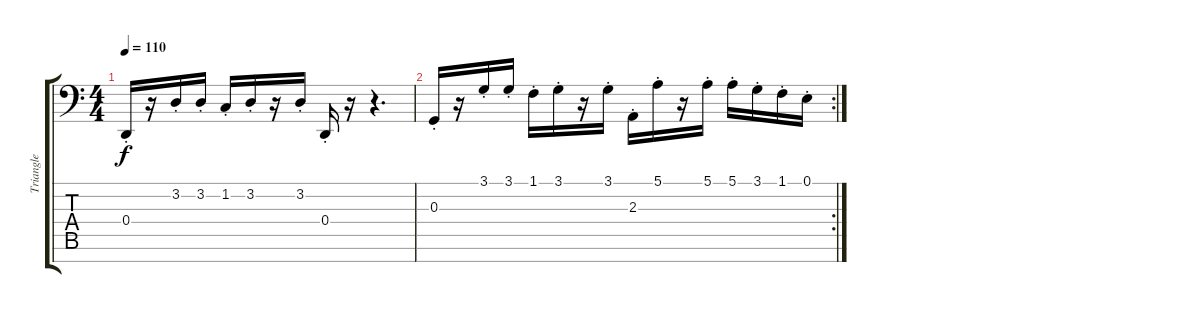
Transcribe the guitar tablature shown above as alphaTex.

\track ("Triangle" "Triangle") {instrument lead1square}
\staff {score tabs}
\tuning (E3 B2 G2 D2 A1 E1 B0) {hide}
\ts (4 4)
\tempo 110
\clef f4
\ks c
0.4{st}.16{dy f} r.16 3.2{st}.16 3.2{st}.16 1.2{st}.16 3.2{st}.16 r.16 3.2{st}.16 0.4{st}.16 r.16 r.4{d} |
\rc 2
0.3{st}.16 r.16 3.1{st}.16 3.1{st}.16 1.1{st}.16 3.1{st}.16 r.16 3.1{st}.16 2.3{st}.16 5.1{st}.16 r.16 5.1{st}.16 5.1{st}.16 3.1{st}.16 1.1{st}.16 0.1{st}.16
